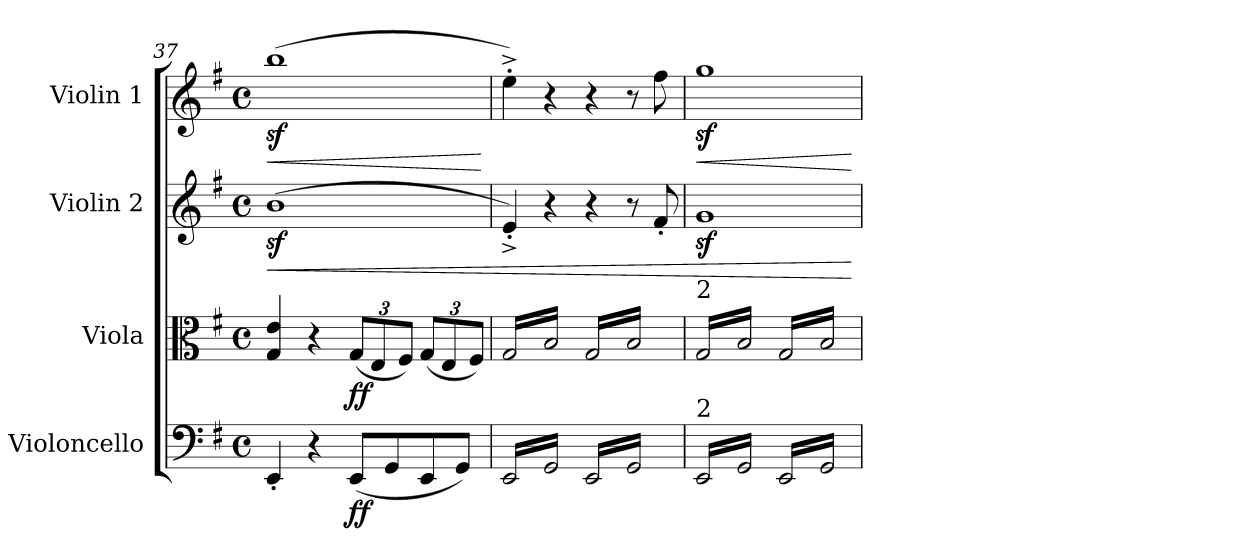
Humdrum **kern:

**kern	**dynam	**kern	**dynam	**kern	**dynam	**kern	**dynam
*part4	*part4	*part3	*part3	*part2	*part2	*part1	*part1
*staff4	*staff4	*staff3	*staff3	*staff2	*staff2	*staff1	*staff1
*I"Violoncello	*	*I"Viola	*	*I"Violin 2	*	*I"Violin 1	*
*I'Vc	*	*I'Vla	*	*I'Vln	*	*I'Vln	*
!!LO:LB:g=z
*clefF4	*	*clefC3	*	*clefG2	*	*clefG2	*
*k[f#]	*	*k[f#]	*	*k[f#]	*	*k[f#]	*
*M4/4	*	*M4/4	*	*M4/4	*	*M4/4	*
*met(c)	*	*met(c)	*	*met(c)	*	*met(c)	*
=37	=37	=37	=37	=37	=37	=37	=37
!	!	!	!LO:DY:b	!	!LO:HP:b	!	!LO:HP:b
4EE'/	.	4G/ 4e/	other-dynamics	(1bz<	<	(1bbz<	<
4r	.	4r	.	.	.	.	.
*	*	*Xbrackettup	*	*	*	*	*
!	!LO:DY:b	!	!LO:DY:b	!	!	!	!
(8EE/L	ff	(12G/L	ff	.	.	.	.
.	.	12E/	.	.	.	.	.
8GG/	.	.	.	.	.	.	.
.	.	12F#/J)	.	.	.	.	.
8EE/	.	(12G/L	.	.	.	.	.
.	.	12E/	.	.	.	.	.
8GG/J)	.	.	.	.	.	.	.
.	.	12F#/J)	.	.	.	.	.
.	.	.	.	.	.	.	[
=38	=38	=38	=38	=38	=38	=38	=38
*	*	*brackettup	*	*	*	*	*
!	!	!LO:TX:a:t=1	!	!	!	!	!
!LO:TX:a:t=1	!	!	!	!	!	!	!
*tremolo	*	*	*	*	*	*	*
*	*	*tremolo	*	*	*	*	*
(16EE/LL	.	(16G/LL	.	4e'^/)	.	4ee'^\)	.
16GG/	.	16B/	.	.	.	.	.
16EE/	.	16G/	.	.	.	.	.
16GG/	.	16B/	.	.	.	.	.
16EE/	.	16G/	.	4r	.	4r	.
16GG/	.	16B/	.	.	.	.	.
16EE/	.	16G/	.	.	.	.	.
16GG/JJ	.	16B/JJ	.	.	.	.	.
16EE/LL	.	16G/LL	.	4r	.	4r	.
16GG/)	.	16B/)	.	.	.	.	.
16EE/	.	16G/	.	.	.	.	.
16GG/)	.	16B/)	.	.	.	.	.
16EE/	.	16G/	.	8r	.	8r	.
16GG/)	.	16B/)	.	.	.	.	.
16EE/	.	16G/	.	8f#'/	.	8ff#\	.
16GG/)JJ	.	16B/)JJ	.	.	.	.	.
=39	=39	=39	=39	=39	=39	=39	=39
!	!	!LO:TX:a:t=2	!	!	!	!	!
!LO:TX:a:t=2	!	!	!	!	!	!	!
!	!	!	!	!	!	!	!LO:HP:b
(16EE/LL	.	(16G/LL	.	1gz<	.	1ggz<	<
16GG/	.	16B/	.	.	.	.	.
16EE/	.	16G/	.	.	.	.	.
16GG/	.	16B/	.	.	.	.	.
16EE/	.	16G/	.	.	.	.	.
16GG/	.	16B/	.	.	.	.	.
16EE/	.	16G/	.	.	.	.	.
16GG/JJ	.	16B/JJ	.	.	.	.	.
16EE/LL	.	16G/LL	.	.	.	.	.
16GG/)	.	16B/)	.	.	.	.	.
16EE/	.	16G/	.	.	.	.	.
16GG/)	.	16B/)	.	.	.	.	.
16EE/	.	16G/	.	.	.	.	.
16GG/)	.	16B/)	.	.	.	.	.
16EE/	.	16G/	.	.	.	.	.
16GG/)JJ	.	16B/)JJ	.	.	.	.	.
*	*	*Xtremolo	*	*	*	*	*
*Xtremolo	*	*	*	*	*	*	*
.	.	.	.	.	[	.	[
.	.	.	.	.	.	.	.
.	.	.	.	.	.	.	.
.	.	.	.	.	.	.	.
=	=	=	=	=	=	=	=
*-	*-	*-	*-	*-	*-	*-	*-
